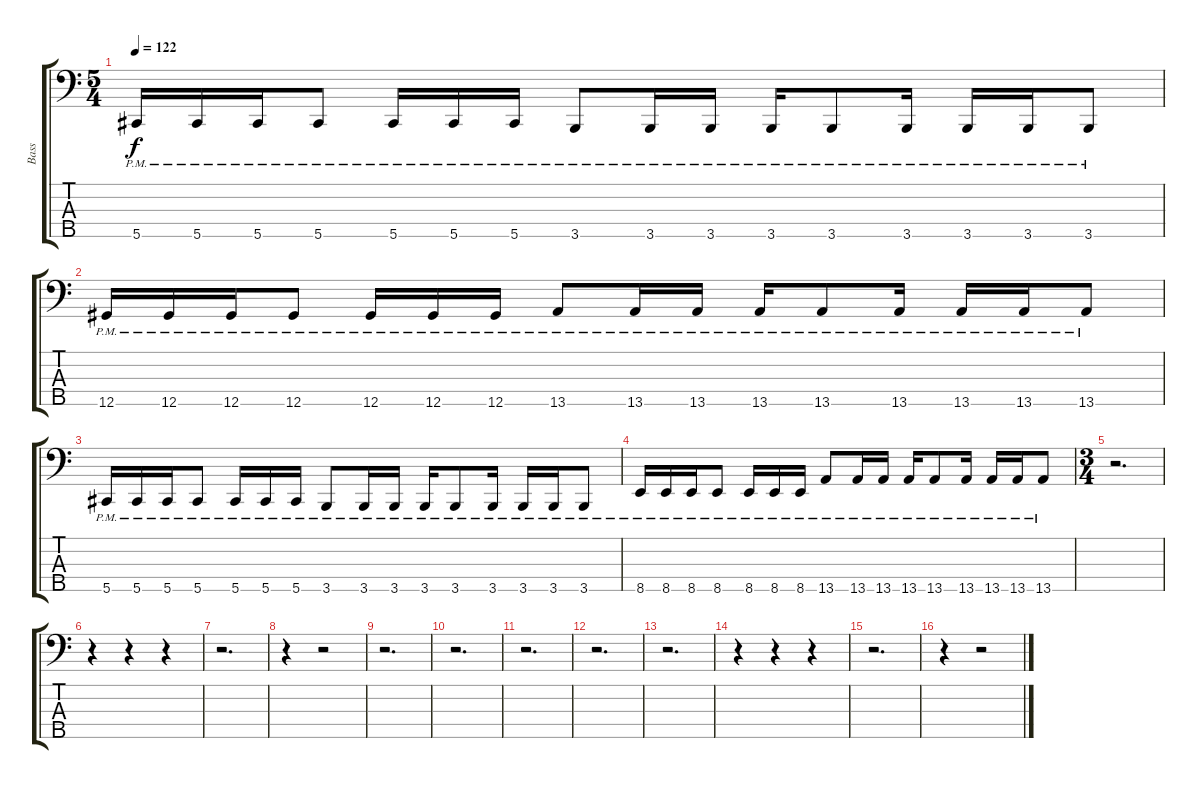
\track ("Bass" "Bass") {instrument electricbasspick}
\staff {score tabs}
\tuning (Gb2 Db2 Ab1 Eb1 Ab0) {hide}
\ts (5 4)
\tempo 122
\clef f4
\ks c
5.5{pm}.16{dy f} 5.5{pm}.16 5.5{pm}.16 5.5{pm}.8 5.5{pm}.16 5.5{pm}.16 5.5{pm}.16 3.5{pm}.8 3.5{pm}.16 3.5{pm}.16 3.5{pm}.16 3.5{pm}.8 3.5{pm}.16 3.5{pm}.16 3.5{pm}.16 3.5{pm}.8 |
12.5{pm}.16 12.5{pm}.16 12.5{pm}.16 12.5{pm}.8 12.5{pm}.16 12.5{pm}.16 12.5{pm}.16 13.5{pm}.8 13.5{pm}.16 13.5{pm}.16 13.5{pm}.16 13.5{pm}.8 13.5{pm}.16 13.5{pm}.16 13.5{pm}.16 13.5{pm}.8 |
5.5{pm}.16 5.5{pm}.16 5.5{pm}.16 5.5{pm}.8 5.5{pm}.16 5.5{pm}.16 5.5{pm}.16 3.5{pm}.8 3.5{pm}.16 3.5{pm}.16 3.5{pm}.16 3.5{pm}.8 3.5{pm}.16 3.5{pm}.16 3.5{pm}.16 3.5{pm}.8 |
8.5{pm}.16 8.5{pm}.16 8.5{pm}.16 8.5{pm}.8 8.5{pm}.16 8.5{pm}.16 8.5{pm}.16 13.5{pm}.8 13.5{pm}.16 13.5{pm}.16 13.5{pm}.16 13.5{pm}.8 13.5{pm}.16 13.5{pm}.16 13.5{pm}.16 13.5{pm}.8 |
\ts (3 4)
r.2{d} |
r.4 r.4 r.4 |
r.2{d} |
r.4 r.2 |
r.2{d} |
r.2{d} |
r.2{d} |
r.2{d} |
r.2{d} |
r.4 r.4 r.4 |
r.2{d} |
r.4 r.2
